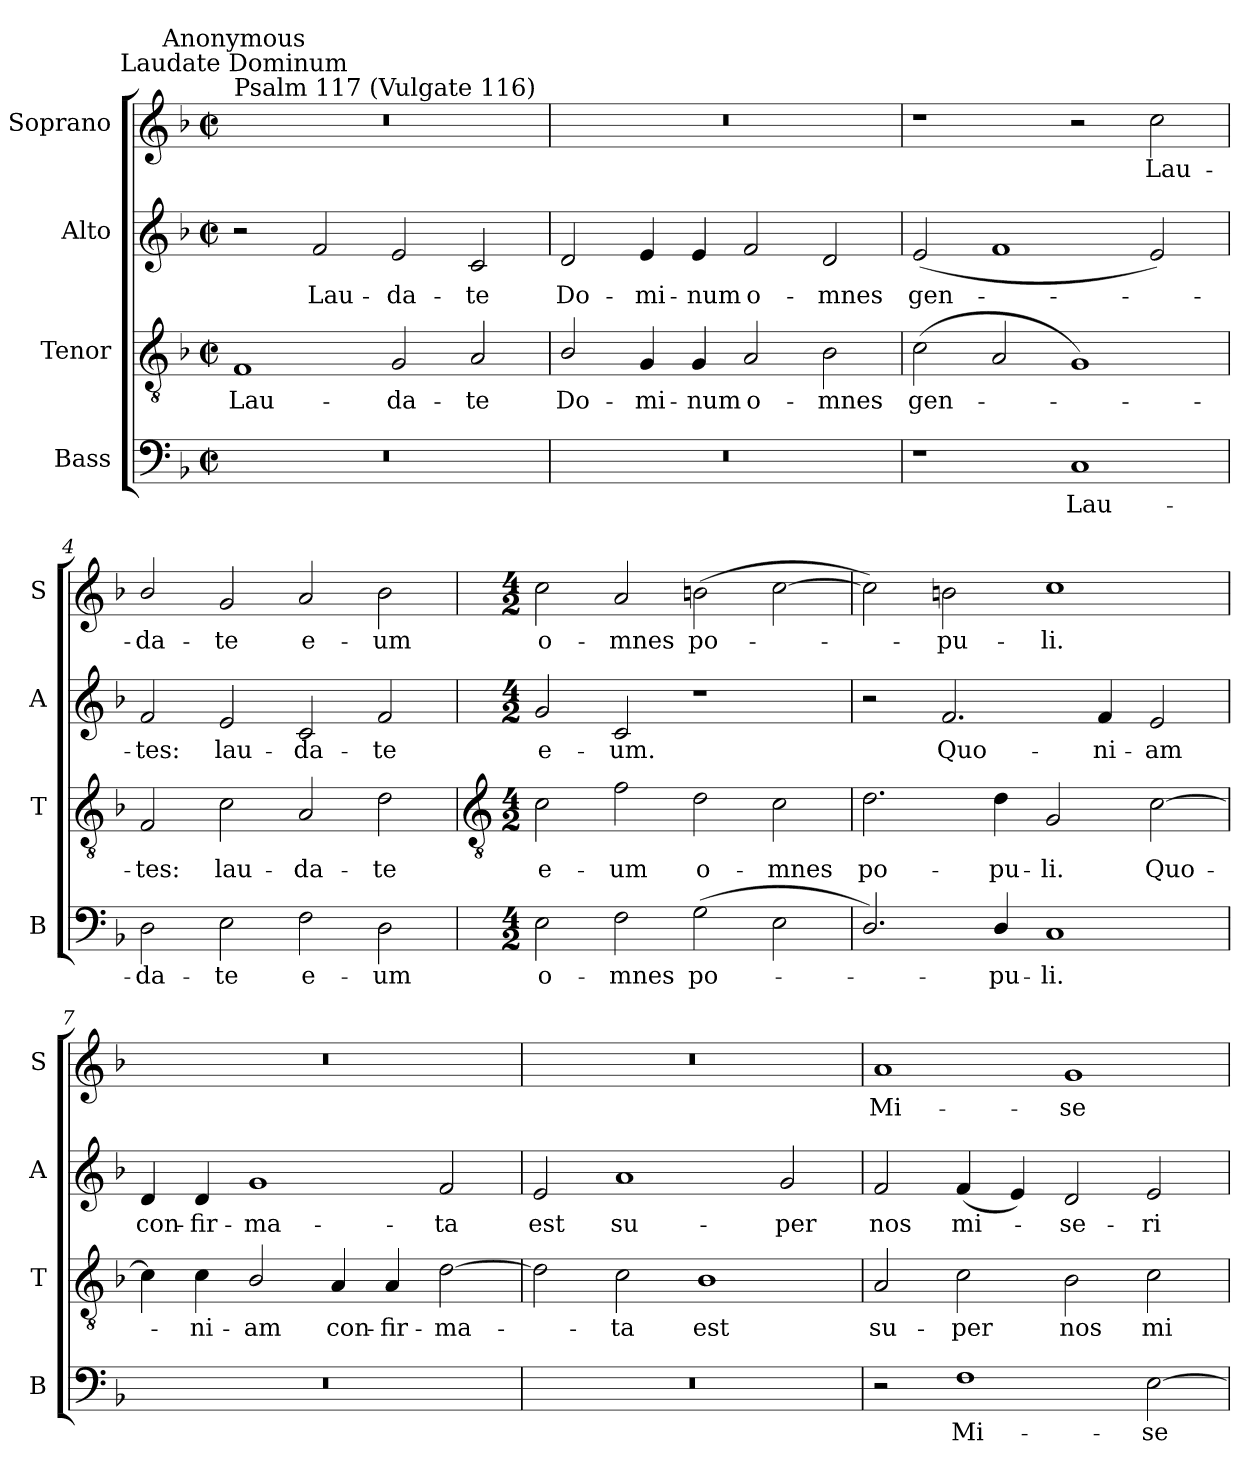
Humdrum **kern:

**kern	**text	**kern	**text	**kern	**text	**kern	**text
*part4	*part4	*part3	*part3	*part2	*part2	*part1	*part1
*staff4	*staff4	*staff3	*staff3	*staff2	*staff2	*staff1	*staff1
*I"Bass	*	*I"Tenor	*	*I"Alto	*	*I"Soprano	*
*I'B	*	*I'T	*	*I'A	*	*I'S	*
*clefF4	*	*clefGv2	*	*clefG2	*	*clefG2	*
*k[b-]	*	*k[b-]	*	*k[b-]	*	*k[b-]	*
*F:	*	*F:	*	*F:	*	*F:	*
*M4/2	*	*M4/2	*	*M4/2	*	*M4/2	*
*met(c|)	*	*met(c|)	*	*met(c|)	*	*met(c|)	*
=1	=1	=1	=1	=1	=1	=1	=1
!	!	!	!	!	!	!LO:TX:a:t=Psalm 117 (Vulgate 116)	!
!	!	!	!	!	!	!LO:TX:a:cj:t=Laudate Dominum	!
!	!	!	!	!	!	!LO:TX:a:cj:t=Anonymous	!
!	!	!	!LO:LY:b	!	!	!	!
0r	.	1F	Lau-	2r	.	0r	.
!	!	!	!	!	!LO:LY:b	!	!
.	.	.	.	2f	Lau-	.	.
!	!	!	!LO:LY:b	!	!LO:LY:b	!	!
.	.	2G	-da-	2e	-da-	.	.
!	!	!	!LO:LY:b	!	!LO:LY:b	!	!
.	.	2A	-te	2c	-te	.	.
=2	=2	=2	=2	=2	=2	=2	=2
!	!	!	!LO:LY:b	!	!LO:LY:b	!	!
0r	.	2B-/	Do-	2d	Do-	0r	.
!	!	!	!LO:LY:b	!	!LO:LY:b	!	!
.	.	4G	-mi-	4e	-mi-	.	.
!	!	!	!LO:LY:b	!	!LO:LY:b	!	!
.	.	4G	-num	4e	-num	.	.
!	!	!	!LO:LY:b	!	!LO:LY:b	!	!
.	.	2A	o-	2f	o-	.	.
!	!	!	!LO:LY:b	!	!LO:LY:b	!	!
.	.	2B-	-mnes	2d	-mnes	.	.
=3	=3	=3	=3	=3	=3	=3	=3
!	!	!	!LO:LY:b	!	!LO:LY:b	!	!
1r	.	(<2c	gen-	(<2e	gen-	1r	.
.	.	2A	.	1f	.	.	.
!	!LO:LY:b	!	!	!	!	!	!
1C	Lau-	1G)	.	.	.	2r	.
!	!	!	!	!	!	!	!LO:LY:b
.	.	.	.	2e)	.	2cc	Lau-
=4	=4	=4	=4	=4	=4	=4	=4
!	!LO:LY:b	!	!LO:LY:b	!	!LO:LY:b	!	!LO:LY:b
2D	-da-	2F	tes:	2f	tes:	2b-/	-da-
!	!LO:LY:b	!	!LO:LY:b	!	!LO:LY:b	!	!LO:LY:b
2E	-te	2c	lau-	2e	lau-	2g	-te
!	!LO:LY:b	!	!LO:LY:b	!	!LO:LY:b	!	!LO:LY:b
2F	e-	2A	-da-	2c	-da-	2a	e-
!	!LO:LY:b	!	!LO:LY:b	!	!LO:LY:b	!	!LO:LY:b
2D	-um	2d	-te	2f	-te	2b-	-um
!!LO:LB:g=z
=5	=5	=5	=5	=5	=5	=5	=5
*	*	*clefGv2	*	*	*	*	*
*M4/2	*	*M4/2	*	*M4/2	*	*M4/2	*
!	!LO:LY:b	!	!LO:LY:b	!	!LO:LY:b	!	!LO:LY:b
2E	o-	2c	e-	2g	e-	2cc	o-
!	!LO:LY:b	!	!LO:LY:b	!	!LO:LY:b	!	!LO:LY:b
2F	-mnes	2f	-um	2c	-um.	2a	-mnes
!	!LO:LY:b	!	!LO:LY:b	!	!	!	!LO:LY:b
(>2G	po-	2d	o-	1r	.	(>2bn	po-
!	!	!	!LO:LY:b	!	!	!	!
2E	.	2c	-mnes	.	.	[2cc	.
=6	=6	=6	=6	=6	=6	=6	=6
!	!	!	!LO:LY:b	!	!	!	!
2.D/)	.	2.d	po-	2r	.	2cc])	.
!	!	!	!	!	!LO:LY:b	!	!LO:LY:b
.	.	.	.	2.f	Quo-	2bn	pu-
!	!LO:LY:b	!	!LO:LY:b	!	!	!	!
4D/	pu-	4d	-pu-	.	.	.	.
!	!LO:LY:b	!	!LO:LY:b	!	!	!	!LO:LY:b
1C	-li.	2G	-li.	.	.	1cc	-li.
!	!	!	!	!	!LO:LY:b	!	!
.	.	.	.	4f	-ni-	.	.
!	!	!	!LO:LY:b	!	!LO:LY:b	!	!
.	.	[2c	Quo-	2e	-am	.	.
=7	=7	=7	=7	=7	=7	=7	=7
!	!	!	!	!	!LO:LY:b	!	!
0r	.	4c]	.	4d	con-	0r	.
!	!	!	!LO:LY:b	!	!LO:LY:b	!	!
.	.	4c	ni-	4d	-fir-	.	.
!	!	!	!LO:LY:b	!	!LO:LY:b	!	!
.	.	2B-/	-am	1g	-ma-	.	.
!	!	!	!LO:LY:b	!	!	!	!
.	.	4A	con-	.	.	.	.
!	!	!	!LO:LY:b	!	!	!	!
.	.	4A	-fir-	.	.	.	.
!	!	!	!LO:LY:b	!	!LO:LY:b	!	!
.	.	[2d	-ma-	2f	-ta	.	.
=8	=8	=8	=8	=8	=8	=8	=8
!	!	!	!	!	!LO:LY:b	!	!
0r	.	2d]	.	2e	est	0r	.
!	!	!	!LO:LY:b	!	!LO:LY:b	!	!
.	.	2c	ta	1a	su-	.	.
!	!	!	!LO:LY:b	!	!	!	!
.	.	1B-	est	.	.	.	.
!	!	!	!	!	!LO:LY:b	!	!
.	.	.	.	2g	-per	.	.
=9	=9	=9	=9	=9	=9	=9	=9
!	!	!	!LO:LY:b	!	!LO:LY:b	!	!LO:LY:b
2r	.	2A	su-	2f	nos	1a	Mi-
!	!LO:LY:b	!	!LO:LY:b	!	!LO:LY:b	!	!
1F	Mi-	2c	-per	(<4f	mi-	.	.
.	.	.	.	4e)	.	.	.
!	!	!	!LO:LY:b	!	!LO:LY:b	!	!LO:LY:b
.	.	2B-	nos	2d	se-	1g	-se-
!	!LO:LY:b	!	!LO:LY:b	!	!LO:LY:b	!	!
[2E	-se-	2c	mi-	2e	-ri-	.	.
=	=	=	=	=	=	=	=
*-	*-	*-	*-	*-	*-	*-	*-
